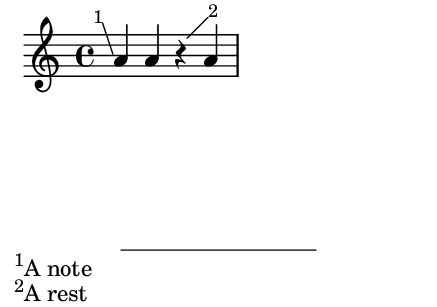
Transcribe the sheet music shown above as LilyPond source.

%% Generated by lilypond-book
%% Options: [exampleindent=10.16\mm,indent=0\mm,line-width=160\mm,papersize="a8landscape",quote]
\include "lilypond-book-preamble.ly"


% ****************************************************************
% Start cut-&-pastable-section
% ****************************************************************

#(ly:set-option 'eps-box-padding 3.000000)



\paper {
  #(set-paper-size "a8landscape")
  indent = 0\mm
  line-width = 160\mm
  % offset the left padding, also add 1mm as lilypond creates cropped
  % images with a little space on the right
  line-width = #(- line-width (* mm  3.000000) (* mm 1))
  line-width = 160\mm - 2.0 * 10.16\mm
  % offset the left padding, also add 1mm as lilypond creates cropped
  % images with a little space on the right
  line-width = #(- line-width (* mm  3.000000) (* mm 1))
}

\layout {
  
}




% ****************************************************************
% ly snippet:
% ****************************************************************
\sourcefileline 1543
\book {
  \header { tagline = ##f }
  \relative c'' {
    \footnote #'(-1 . 3) "A note" a4
    a4
    \footnote #'(2 . 2) "A rest" r4
    a4
  }
}



% ****************************************************************
% end ly snippet
% ****************************************************************
